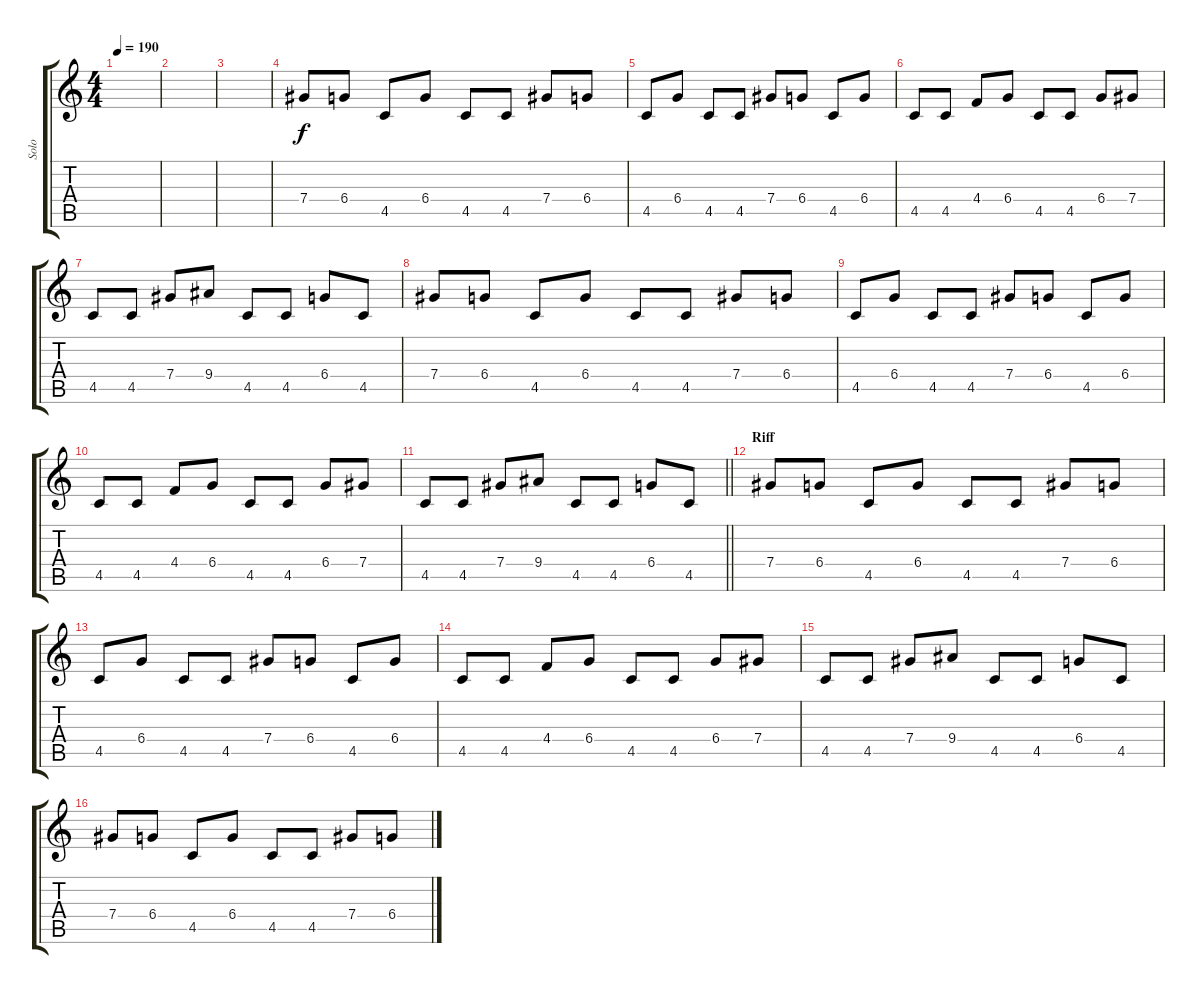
\track ("Solo" "Solo") {instrument overdrivenguitar}
\staff {score tabs}
\tuning (Eb4 Bb3 Gb3 Db3 Ab2 Eb2) {hide}
\ts (4 4)
\tempo 190
\clef g2
\ks c
|
|
|
7.4.8 6.4.8 4.5.8 6.4.8 4.5.8 4.5.8 7.4.8 6.4.8 |
4.5.8 6.4.8 4.5.8 4.5.8 7.4.8 6.4.8 4.5.8 6.4.8 |
4.5.8 4.5.8 4.4.8 6.4.8 4.5.8 4.5.8 6.4.8 7.4.8 |
4.5.8 4.5.8 7.4.8 9.4.8 4.5.8 4.5.8 6.4.8 4.5.8 |
7.4.8 6.4.8 4.5.8 6.4.8 4.5.8 4.5.8 7.4.8 6.4.8 |
4.5.8 6.4.8 4.5.8 4.5.8 7.4.8 6.4.8 4.5.8 6.4.8 |
4.5.8 4.5.8 4.4.8 6.4.8 4.5.8 4.5.8 6.4.8 7.4.8 |
\barLineRight lightlight
4.5.8 4.5.8 7.4.8 9.4.8 4.5.8 4.5.8 6.4.8 4.5.8 |
\section ("" "Riff")
7.4.8 6.4.8 4.5.8 6.4.8 4.5.8 4.5.8 7.4.8 6.4.8 |
4.5.8 6.4.8 4.5.8 4.5.8 7.4.8 6.4.8 4.5.8 6.4.8 |
4.5.8 4.5.8 4.4.8 6.4.8 4.5.8 4.5.8 6.4.8 7.4.8 |
4.5.8 4.5.8 7.4.8 9.4.8 4.5.8 4.5.8 6.4.8 4.5.8 |
7.4.8 6.4.8 4.5.8 6.4.8 4.5.8 4.5.8 7.4.8 6.4.8
